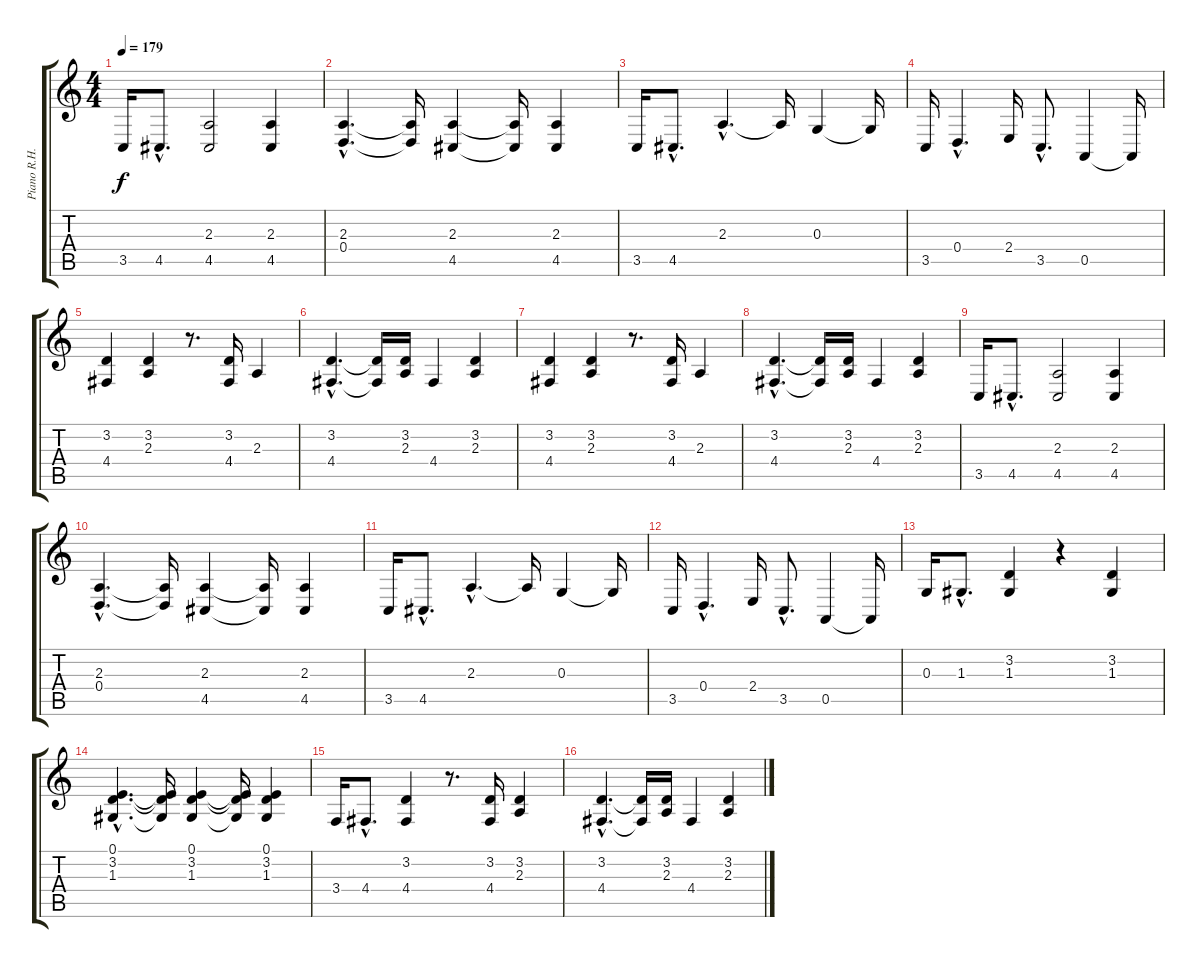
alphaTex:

\track ("Piano R.H." "Piano R.H.") {instrument acousticgrandpiano}
\staff {score tabs}
\tuning (E4 B3 G3 D3 A2 E2) {hide}
\ts (4 4)
\tempo 179
\clef g2
\ks c
3.5.16{dy f} 4.5{hac}.8{d} (2.3 4.5).2 (2.3 4.5).4 |
(2.3{hac} 0.4{hac}).4{d} (2.3{t} 0.4{t}).16 (2.3 4.5).4 (2.3{t} 4.5{t}).16 (2.3 4.5).4 |
3.5.16 4.5{hac}.8{d} 2.3{hac}.4{d} 2.3{t}.16 0.3.4 0.3{t}.16 |
3.5.16 0.4{hac}.4{d} 2.4.16 3.5{hac}.8{d} 0.5.4 0.5{t}.16 |
(3.2 4.4).4 (3.2 2.3).4 r.8{d} (3.2 4.4).16 2.3.4 |
(3.2{hac} 4.4{hac}).4{d} (3.2{t} 4.4{t}).16 (3.2 2.3).16 4.4.4 (3.2 2.3).4 |
(3.2 4.4).4 (3.2 2.3).4 r.8{d} (3.2 4.4).16 2.3.4 |
(3.2{hac} 4.4{hac}).4{d} (3.2{t} 4.4{t}).16 (3.2 2.3).16 4.4.4 (3.2 2.3).4 |
3.5.16 4.5{hac}.8{d} (2.3 4.5).2 (2.3 4.5).4 |
(2.3{hac} 0.4{hac}).4{d} (2.3{t} 0.4{t}).16 (2.3 4.5).4 (2.3{t} 4.5{t}).16 (2.3 4.5).4 |
3.5.16 4.5{hac}.8{d} 2.3{hac}.4{d} 2.3{t}.16 0.3.4 0.3{t}.16 |
3.5.16 0.4{hac}.4{d} 2.4.16 3.5{hac}.8{d} 0.5.4 0.5{t}.16 |
0.3.16 1.3{hac}.8{d} (3.2 1.3).4 r.4 (3.2 1.3).4 |
(0.1{hac} 3.2{hac} 1.3{hac}).4{d} (0.1{t} 3.2{t} 1.3{t}).16 (0.1 3.2 1.3).4 (0.1{t} 3.2{t} 1.3{t}).16 (0.1 3.2 1.3).4 |
3.4.16 4.4{hac}.8{d} (3.2 4.4).4 r.8{d} (3.2 4.4).16 (3.2 2.3).4 |
(3.2{hac} 4.4{hac}).4{d} (3.2{t} 4.4{t}).16 (3.2 2.3).16 4.4.4 (3.2 2.3).4
